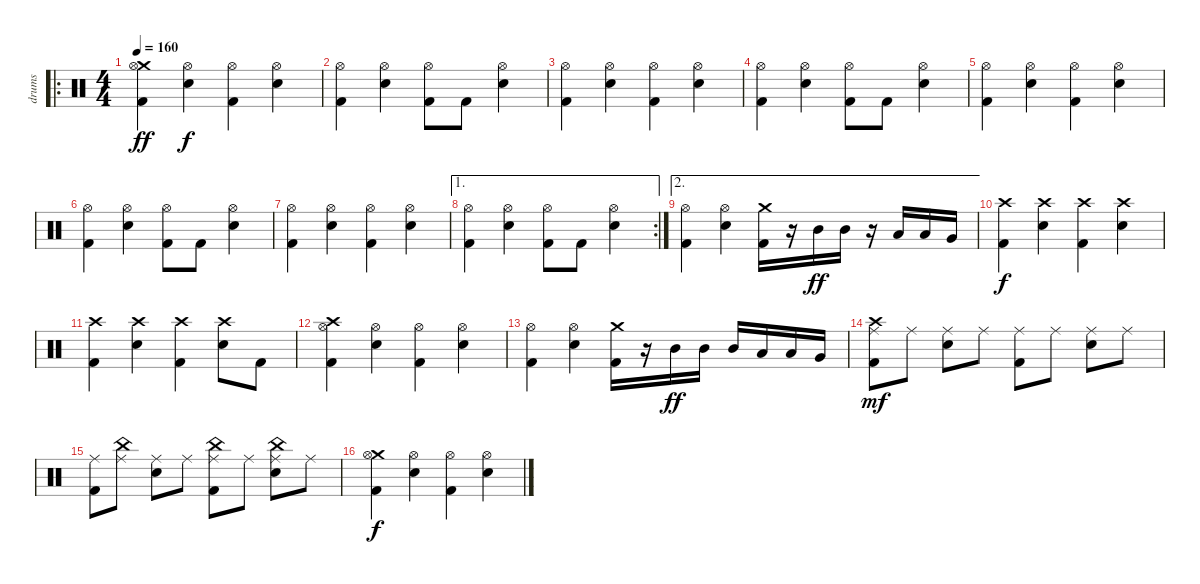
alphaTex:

\track ("drums" "drums") {instrument percussion}
\staff {score}
\articulation defaults
\ro
\ts (4 4)
\tempo 160
\clef neutral
\ks c
("Kick (hit) 2" "Crash medium (hit)" "Hi-Hat (open)").4{dy ff} ("Hi-Hat (open)" "Snare (hit) 2").4{dy f} ("Kick (hit) 2" "Hi-Hat (open)").4 ("Hi-Hat (open)" "Snare (hit) 2").4 |
("Kick (hit) 2" "Hi-Hat (open)").4 ("Hi-Hat (open)" "Snare (hit) 2").4 ("Kick (hit) 2" "Hi-Hat (open)").8 "Kick (hit) 2".8 ("Hi-Hat (open)" "Snare (hit) 2").4 |
("Kick (hit) 2" "Hi-Hat (open)").4 ("Hi-Hat (open)" "Snare (hit) 2").4 ("Kick (hit) 2" "Hi-Hat (open)").4 ("Hi-Hat (open)" "Snare (hit) 2").4 |
("Kick (hit) 2" "Hi-Hat (open)").4 ("Hi-Hat (open)" "Snare (hit) 2").4 ("Kick (hit) 2" "Hi-Hat (open)").8 "Kick (hit) 2".8 ("Hi-Hat (open)" "Snare (hit) 2").4 |
("Kick (hit) 2" "Hi-Hat (open)").4 ("Hi-Hat (open)" "Snare (hit) 2").4 ("Kick (hit) 2" "Hi-Hat (open)").4 ("Hi-Hat (open)" "Snare (hit) 2").4 |
("Kick (hit) 2" "Hi-Hat (open)").4 ("Hi-Hat (open)" "Snare (hit) 2").4 ("Kick (hit) 2" "Hi-Hat (open)").8 "Kick (hit) 2".8 ("Hi-Hat (open)" "Snare (hit) 2").4 |
("Kick (hit) 2" "Hi-Hat (open)").4 ("Hi-Hat (open)" "Snare (hit) 2").4 ("Kick (hit) 2" "Hi-Hat (open)").4 ("Hi-Hat (open)" "Snare (hit) 2").4 |
\ae 1
\rc 2
("Kick (hit) 2" "Hi-Hat (open)").4 ("Hi-Hat (open)" "Snare (hit) 2").4 ("Kick (hit) 2" "Hi-Hat (open)").8 "Kick (hit) 2".8 ("Hi-Hat (open)" "Snare (hit) 2").4 |
\ae 2
("Kick (hit) 2" "Hi-Hat (open)").4 ("Hi-Hat (open)" "Snare (hit) 2").4 ("Kick (hit) 2" "Crash medium (hit)").16 r.16 "Mid Tom (hit)".16{dy ff} "Mid Tom (hit)".16 r.16 "Low Tom (hit)".16 "Low Tom (hit)".16 "Very Low Tom (hit)".16 |
("Kick (hit) 2" "Crash high (hit)").4{dy f} ("Crash high (hit)" "Snare (hit) 2").4 ("Kick (hit) 2" "Crash high (hit)").4 ("Crash high (hit)" "Snare (hit) 2").4 |
("Kick (hit) 2" "Crash high (hit)").4 ("Crash high (hit)" "Snare (hit) 2").4 ("Kick (hit) 2" "Crash high (hit)").4 ("Crash high (hit)" "Snare (hit) 2").8 "Kick (hit) 2".8 |
("Kick (hit) 2" "Crash high (hit)" "Hi-Hat (open)").4 ("Hi-Hat (open)" "Snare (hit) 2").4 ("Kick (hit) 2" "Hi-Hat (open)").4 ("Hi-Hat (open)" "Snare (hit) 2").4 |
("Kick (hit) 2" "Hi-Hat (open)").4 ("Hi-Hat (open)" "Snare (hit) 2").4 ("Kick (hit) 2" "Crash medium (hit)").16 r.16 "Mid Tom (hit)".16{dy ff} "Mid Tom (hit)".16 "Mid Tom (hit)".16 "Low Tom (hit)".16 "Low Tom (hit)".16 "Very Low Tom (hit)".16 |
("Kick (hit) 2" "Crash high (hit)" "Ride (middle)").8{dy mf} "Ride (middle)".8 ("Ride (middle)" "Snare (hit) 2").8 "Ride (middle)".8 ("Kick (hit) 2" "Ride (middle)").8 "Ride (middle)".8 ("Ride (middle)" "Snare (hit) 2").8 "Ride (middle)".8 |
("Kick (hit) 2" "Ride (middle)").8 ("China (hit)" "Ride (middle)").8 ("Ride (middle)" "Snare (hit) 2").8 "Ride (middle)".8 ("Kick (hit) 2" "China (hit)" "Ride (middle)").8 "Ride (middle)".8 ("China (hit)" "Ride (middle)" "Snare (hit) 2").8 "Ride (middle)".8 |
("Kick (hit) 2" "Crash medium (hit)" "Hi-Hat (open)").4{dy f} ("Hi-Hat (open)" "Snare (hit) 2").4 ("Kick (hit) 2" "Hi-Hat (open)").4 ("Hi-Hat (open)" "Snare (hit) 2").4
